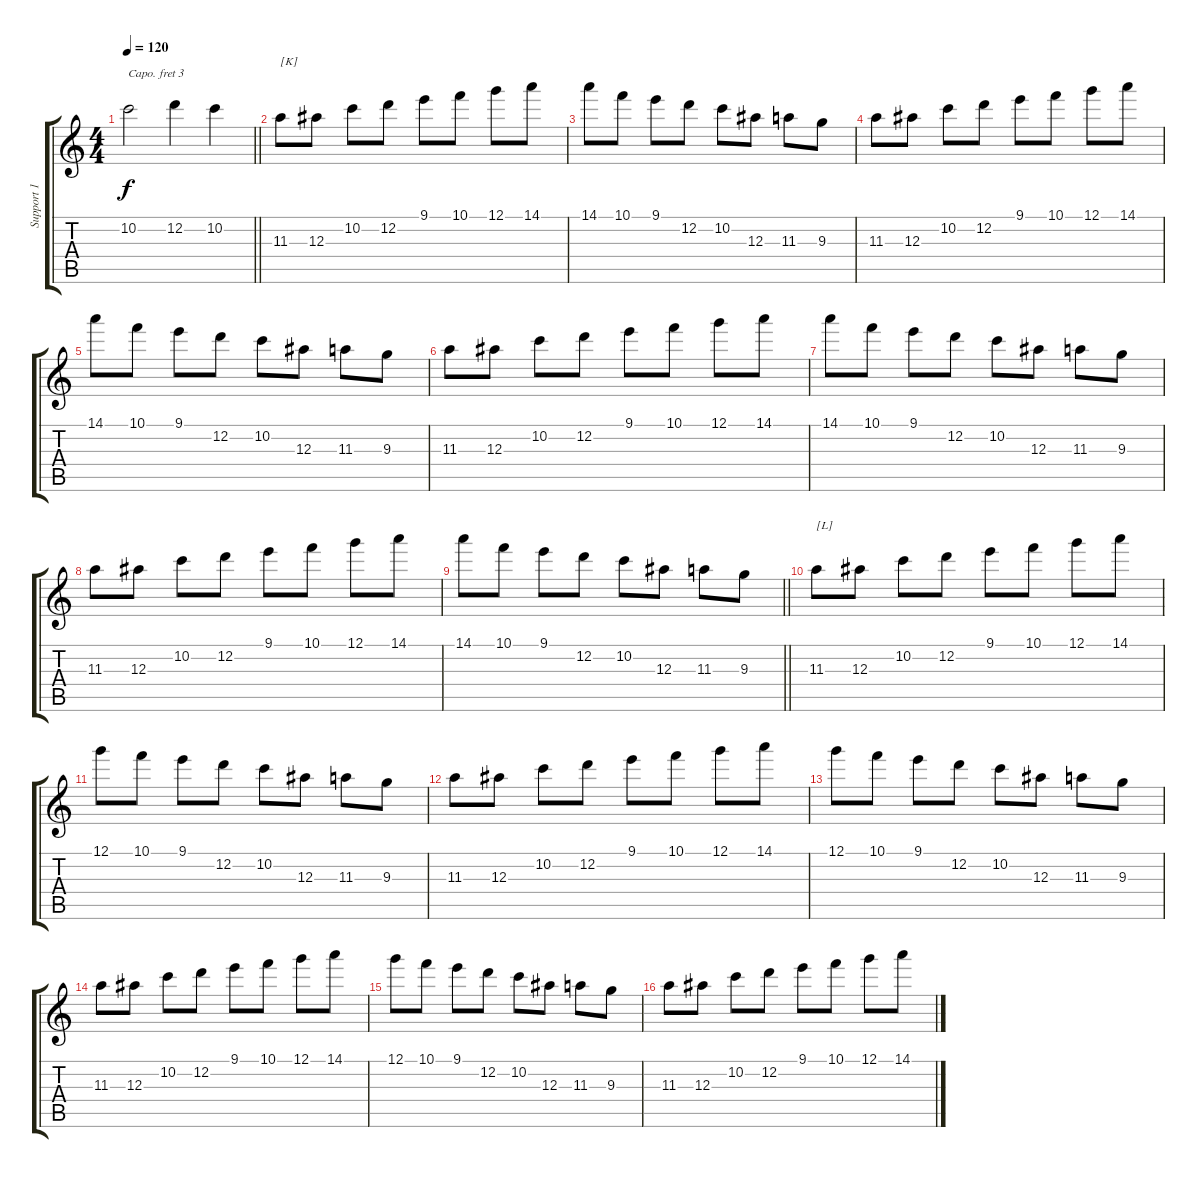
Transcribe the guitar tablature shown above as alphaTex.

\track ("Support 1" "Support 1") {mute instrument acousticguitarsteel}
\staff {score tabs}
\capo 3
\tuning (E4 B3 G3 D3 A2 E2) {hide}
\ts (4 4)
\tempo 120
\clef g2
\barLineRight lightlight
\ks c
10.2{t}.2{dy f} 12.2.4 10.2.4 |
11.3.8{txt "[K]"} 12.3.8 10.2.8 12.2.8 9.1.8 10.1.8 12.1.8 14.1.8 |
14.1.8 10.1.8 9.1.8 12.2.8 10.2.8 12.3.8 11.3.8 9.3.8 |
11.3.8 12.3.8 10.2.8 12.2.8 9.1.8 10.1.8 12.1.8 14.1.8 |
14.1.8 10.1.8 9.1.8 12.2.8 10.2.8 12.3.8 11.3.8 9.3.8 |
11.3.8 12.3.8 10.2.8 12.2.8 9.1.8 10.1.8 12.1.8 14.1.8 |
14.1.8 10.1.8 9.1.8 12.2.8 10.2.8 12.3.8 11.3.8 9.3.8 |
11.3.8 12.3.8 10.2.8 12.2.8 9.1.8 10.1.8 12.1.8 14.1.8 |
\barLineRight lightlight
14.1.8 10.1.8 9.1.8 12.2.8 10.2.8 12.3.8 11.3.8 9.3.8 |
11.3.8{txt "[L]"} 12.3.8 10.2.8 12.2.8 9.1.8 10.1.8 12.1.8 14.1.8 |
12.1.8 10.1.8 9.1.8 12.2.8 10.2.8 12.3.8 11.3.8 9.3.8 |
11.3.8 12.3.8 10.2.8 12.2.8 9.1.8 10.1.8 12.1.8 14.1.8 |
12.1.8 10.1.8 9.1.8 12.2.8 10.2.8 12.3.8 11.3.8 9.3.8 |
11.3.8 12.3.8 10.2.8 12.2.8 9.1.8 10.1.8 12.1.8 14.1.8 |
12.1.8 10.1.8 9.1.8 12.2.8 10.2.8 12.3.8 11.3.8 9.3.8 |
11.3.8 12.3.8 10.2.8 12.2.8 9.1.8 10.1.8 12.1.8 14.1.8
